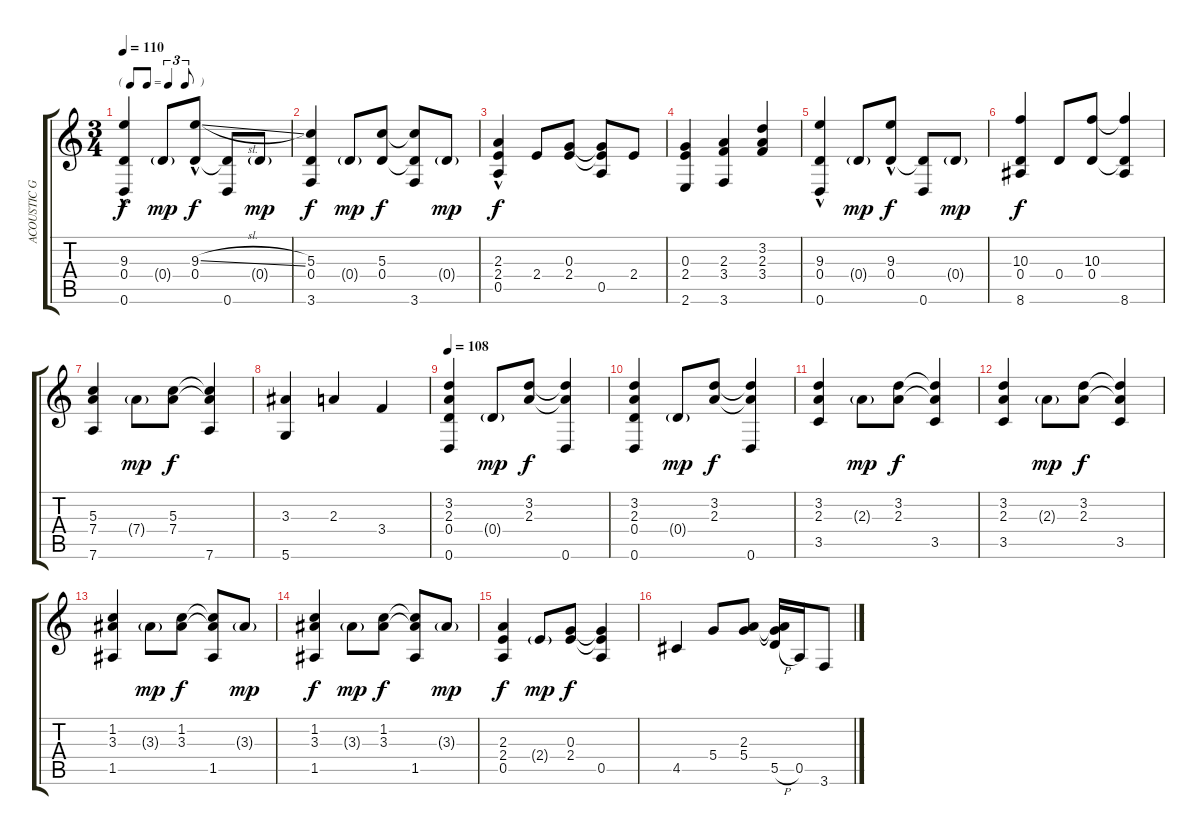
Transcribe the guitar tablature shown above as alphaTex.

\track ("ACOUSTIC GUITAR (CARMEN)" "ACOUSTIC G") {instrument acousticguitarnylon}
\staff {score tabs}
\tuning (E4 B3 G3 D3 A2 D2) {hide}
\ts (3 4)
\tf triplet8th
\tempo 110
\clef g2
\ks c
(9.3{hac} 0.4 0.6{hac}).4{dy f volume 13} 0.4{g}.8{dy mp} (9.3{sl hac} 0.4).8{dy f} (0.4{t} 0.6).8 0.4{g}.8{dy mp} |
(5.3 0.4 3.6).4{dy f} 0.4{g}.8{dy mp} (5.3 0.4).8{dy f} (5.3{t} 0.4{t} 3.6).8 0.4{g}.8{dy mp} |
(2.3 2.4 0.5{hac}).4{dy f} 2.4.8 (0.3 2.4).8 (0.3{t} 2.4{t} 0.5).8 2.4.8 |
(0.3 2.4 2.6).4 (2.3 3.4 3.6).4 (3.2 2.3 3.4).4 |
(9.3{hac} 0.4 0.6{hac}).4 0.4{g}.8{dy mp} (9.3{hac} 0.4).8{dy f} (0.4{t} 0.6).8 0.4{g}.8{dy mp} |
(10.3 0.4 8.6).4{dy f} 0.4.8 (10.3 0.4).8 (10.3{t} 0.4{t} 8.6).4 |
(5.3 7.4 7.6).4 7.4{g}.8{dy mp} (5.3 7.4).8{dy f} (5.3{t} 7.4{t} 7.6).4 |
(3.3 5.6).4 2.3.4 3.4.4 |
\tempo 108
(3.2 2.3 0.4 0.6).4{volume 10} 0.4{g}.8{dy mp} (3.2 2.3).8{dy f} (3.2{t} 2.3{t} 0.6).4 |
(3.2 2.3 0.4 0.6).4 0.4{g}.8{dy mp} (3.2 2.3).8{dy f} (3.2{t} 2.3{t} 0.6).4 |
(3.2 2.3 3.5).4 2.3{g}.8{dy mp} (3.2 2.3).8{dy f} (3.2{t} 2.3{t} 3.5).4 |
(3.2 2.3 3.5).4 2.3{g}.8{dy mp} (3.2 2.3).8{dy f} (3.2{t} 2.3{t} 3.5).4 |
(1.2 3.3 1.5).4 3.3{g}.8{dy mp} (1.2 3.3).8{dy f} (1.2{t} 3.3{t} 1.5).8 3.3{g}.8{dy mp} |
(1.2 3.3 1.5).4{dy f} 3.3{g}.8{dy mp} (1.2 3.3).8{dy f} (1.2{t} 3.3{t} 1.5).8 3.3{g}.8{dy mp} |
(2.3 2.4 0.5).4{dy f} 2.4{g}.8{dy mp} (0.3 2.4).8{dy f} (0.3{t} 2.4{t} 0.5).4 |
4.5.4 5.4.8 (2.3 5.4).8 (2.3{t} 5.4{t} 5.5{h}).16 0.5.16 3.6{h}.8
